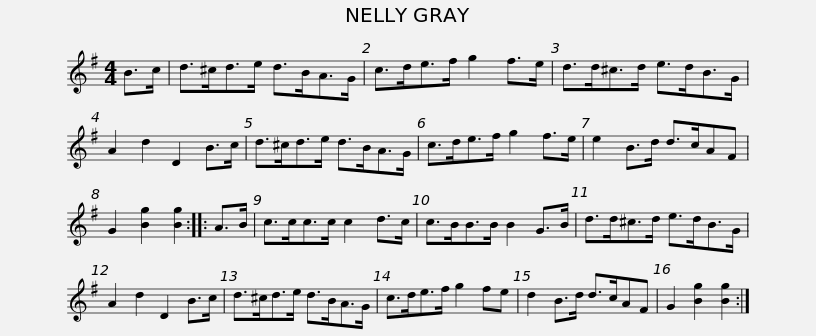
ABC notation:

X:1
L:1/8
M:4/4
I:linebreak $
K:G
V:1 treble
V:1
 B>c | d>^cd>e d>BA>G | c>de>f g2 f>e | d>d^c>d e>dB>G | A2 d2 D2 B>c |$ %5
 d>^cd>e d>BA>G | c>de>f g2 f>e | e2 B>d d>cAF | G2 [Bg]2 [Bg]2 :: A>B | %10
 c>cc>c c2 d>c |$ c>BB>B B2 G>B | d>d^c>d e>dB>G | A2 d2 D2 B>c | d>^cd>e d>BA>G | %15
 c>de>f g2 fe |$ d2 B>d d>cAF | G2 [Bg]2 [Bg]2 :| %18
